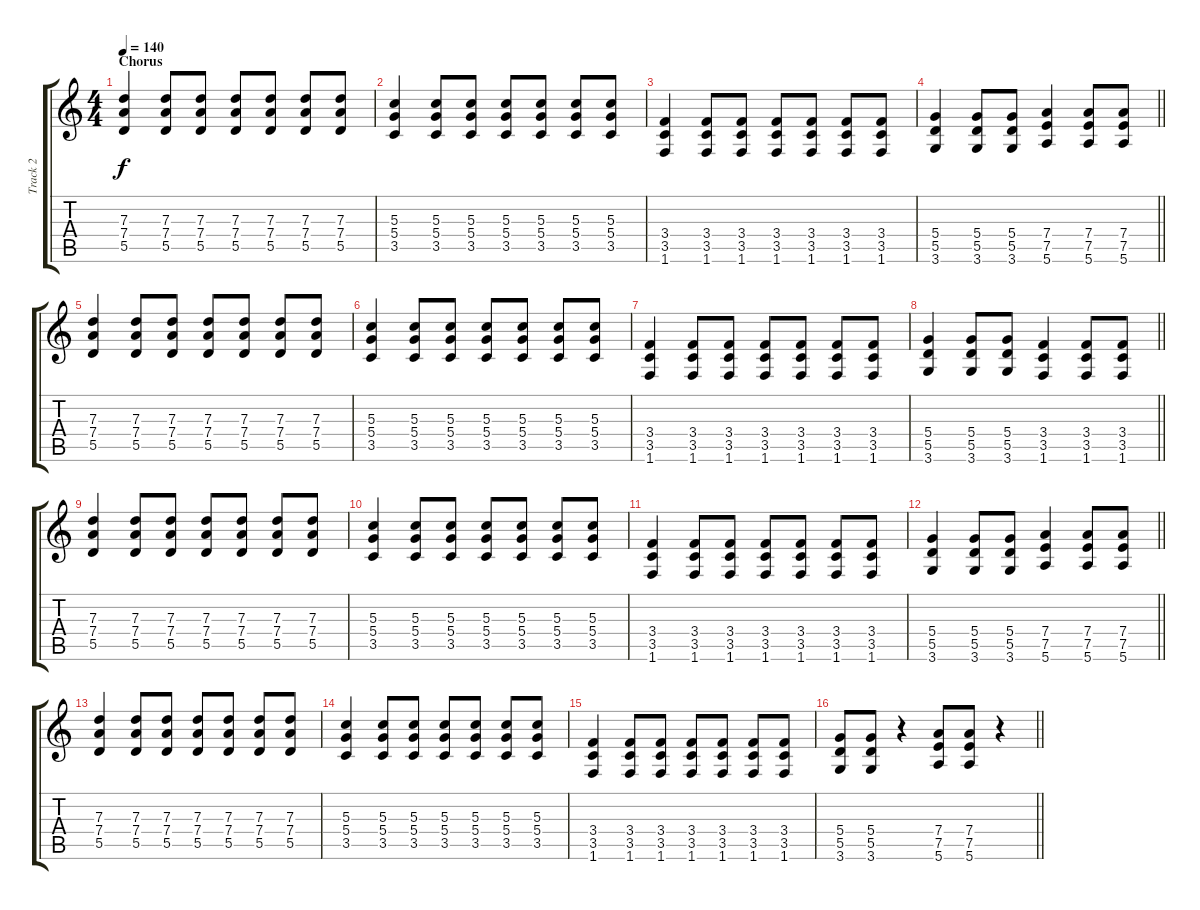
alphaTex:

\track ("Track 2" "Track 2") {instrument overdrivenguitar}
\staff {score tabs}
\tuning (E4 B3 G3 D3 A2 E2) {hide}
\ts (4 4)
\section ("" "Chorus")
\tempo 140
\clef g2
\ks c
(7.3 7.4 5.5).4{dy f} (7.3 7.4 5.5).8 (7.3 7.4 5.5).8 (7.3 7.4 5.5).8 (7.3 7.4 5.5).8 (7.3 7.4 5.5).8 (7.3 7.4 5.5).8 |
(5.3 5.4 3.5).4 (5.3 5.4 3.5).8 (5.3 5.4 3.5).8 (5.3 5.4 3.5).8 (5.3 5.4 3.5).8 (5.3 5.4 3.5).8 (5.3 5.4 3.5).8 |
(3.4 3.5 1.6).4 (3.4 3.5 1.6).8 (3.4 3.5 1.6).8 (3.4 3.5 1.6).8 (3.4 3.5 1.6).8 (3.4 3.5 1.6).8 (3.4 3.5 1.6).8 |
\barLineRight lightlight
(5.4 5.5 3.6).4 (5.4 5.5 3.6).8 (5.4 5.5 3.6).8 (7.4 7.5 5.6).4 (7.4 7.5 5.6).8 (7.4 7.5 5.6).8 |
(7.3 7.4 5.5).4 (7.3 7.4 5.5).8 (7.3 7.4 5.5).8 (7.3 7.4 5.5).8 (7.3 7.4 5.5).8 (7.3 7.4 5.5).8 (7.3 7.4 5.5).8 |
(5.3 5.4 3.5).4 (5.3 5.4 3.5).8 (5.3 5.4 3.5).8 (5.3 5.4 3.5).8 (5.3 5.4 3.5).8 (5.3 5.4 3.5).8 (5.3 5.4 3.5).8 |
(3.4 3.5 1.6).4 (3.4 3.5 1.6).8 (3.4 3.5 1.6).8 (3.4 3.5 1.6).8 (3.4 3.5 1.6).8 (3.4 3.5 1.6).8 (3.4 3.5 1.6).8 |
\barLineRight lightlight
(5.4 5.5 3.6).4 (5.4 5.5 3.6).8 (5.4 5.5 3.6).8 (3.4 3.5 1.6).4 (3.4 3.5 1.6).8 (3.4 3.5 1.6).8 |
(7.3 7.4 5.5).4 (7.3 7.4 5.5).8 (7.3 7.4 5.5).8 (7.3 7.4 5.5).8 (7.3 7.4 5.5).8 (7.3 7.4 5.5).8 (7.3 7.4 5.5).8 |
(5.3 5.4 3.5).4 (5.3 5.4 3.5).8 (5.3 5.4 3.5).8 (5.3 5.4 3.5).8 (5.3 5.4 3.5).8 (5.3 5.4 3.5).8 (5.3 5.4 3.5).8 |
(3.4 3.5 1.6).4 (3.4 3.5 1.6).8 (3.4 3.5 1.6).8 (3.4 3.5 1.6).8 (3.4 3.5 1.6).8 (3.4 3.5 1.6).8 (3.4 3.5 1.6).8 |
\barLineRight lightlight
(5.4 5.5 3.6).4 (5.4 5.5 3.6).8 (5.4 5.5 3.6).8 (7.4 7.5 5.6).4 (7.4 7.5 5.6).8 (7.4 7.5 5.6).8 |
(7.3 7.4 5.5).4 (7.3 7.4 5.5).8 (7.3 7.4 5.5).8 (7.3 7.4 5.5).8 (7.3 7.4 5.5).8 (7.3 7.4 5.5).8 (7.3 7.4 5.5).8 |
(5.3 5.4 3.5).4 (5.3 5.4 3.5).8 (5.3 5.4 3.5).8 (5.3 5.4 3.5).8 (5.3 5.4 3.5).8 (5.3 5.4 3.5).8 (5.3 5.4 3.5).8 |
(3.4 3.5 1.6).4 (3.4 3.5 1.6).8 (3.4 3.5 1.6).8 (3.4 3.5 1.6).8 (3.4 3.5 1.6).8 (3.4 3.5 1.6).8 (3.4 3.5 1.6).8 |
\barLineRight lightlight
(5.4 5.5 3.6).8 (5.4 5.5 3.6).8 r.4 (7.4 7.5 5.6).8 (7.4 7.5 5.6).8 r.4
